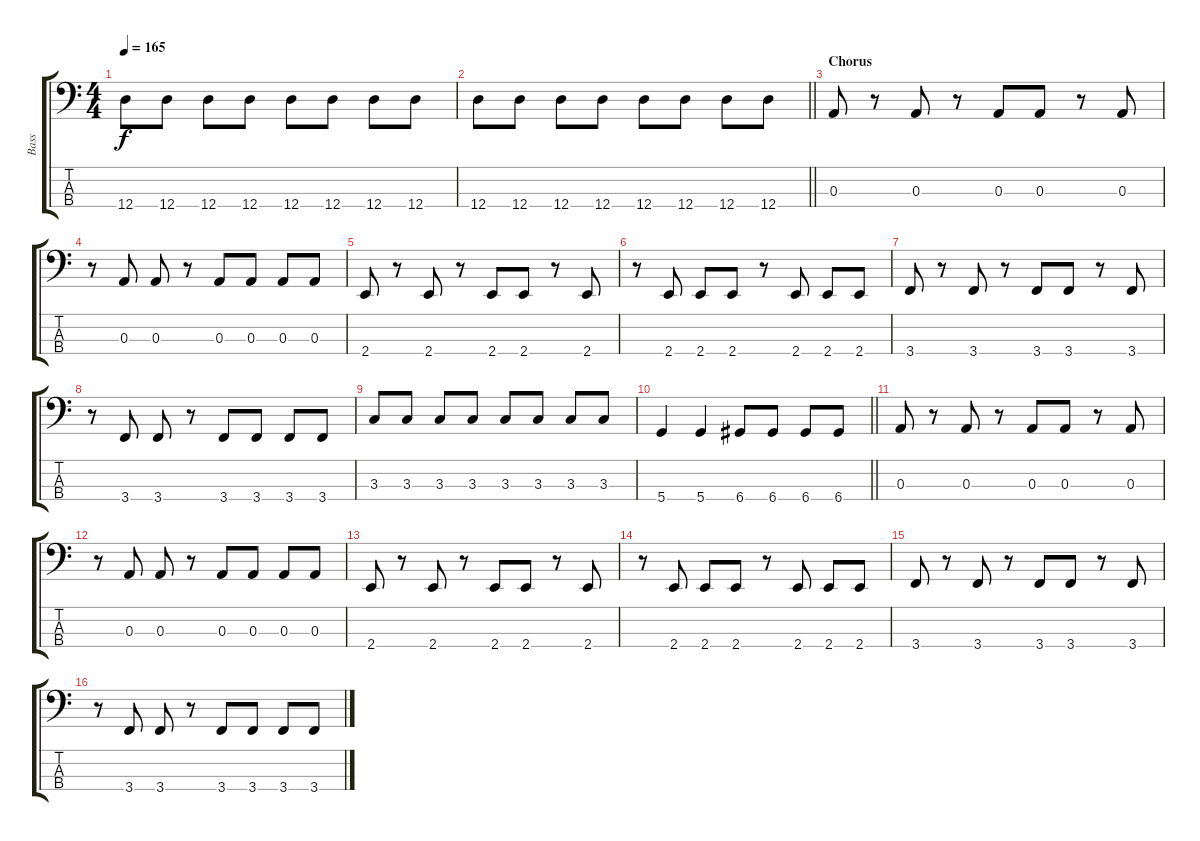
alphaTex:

\track ("Bass" "Bass") {instrument electricbassfinger}
\staff {score tabs}
\tuning (G2 D2 A1 D1) {hide}
\ts (4 4)
\tempo 165
\clef f4
\ks c
12.4.8{dy f} 12.4.8 12.4.8 12.4.8 12.4.8 12.4.8 12.4.8 12.4.8 |
\barLineRight lightlight
12.4.8 12.4.8 12.4.8 12.4.8 12.4.8 12.4.8 12.4.8 12.4.8 |
\section ("" "Chorus")
0.3.8 r.8 0.3.8 r.8 0.3.8 0.3.8 r.8 0.3.8 |
r.8 0.3.8 0.3.8 r.8 0.3.8 0.3.8 0.3.8 0.3.8 |
2.4.8 r.8 2.4.8 r.8 2.4.8 2.4.8 r.8 2.4.8 |
r.8 2.4.8 2.4.8 2.4.8 r.8 2.4.8 2.4.8 2.4.8 |
3.4.8 r.8 3.4.8 r.8 3.4.8 3.4.8 r.8 3.4.8 |
r.8 3.4.8 3.4.8 r.8 3.4.8 3.4.8 3.4.8 3.4.8 |
3.3.8 3.3.8 3.3.8 3.3.8 3.3.8 3.3.8 3.3.8 3.3.8 |
\barLineRight lightlight
5.4.4 5.4.4 6.4.8 6.4.8 6.4.8 6.4.8 |
0.3.8 r.8 0.3.8 r.8 0.3.8 0.3.8 r.8 0.3.8 |
r.8 0.3.8 0.3.8 r.8 0.3.8 0.3.8 0.3.8 0.3.8 |
2.4.8 r.8 2.4.8 r.8 2.4.8 2.4.8 r.8 2.4.8 |
r.8 2.4.8 2.4.8 2.4.8 r.8 2.4.8 2.4.8 2.4.8 |
3.4.8 r.8 3.4.8 r.8 3.4.8 3.4.8 r.8 3.4.8 |
r.8 3.4.8 3.4.8 r.8 3.4.8 3.4.8 3.4.8 3.4.8
